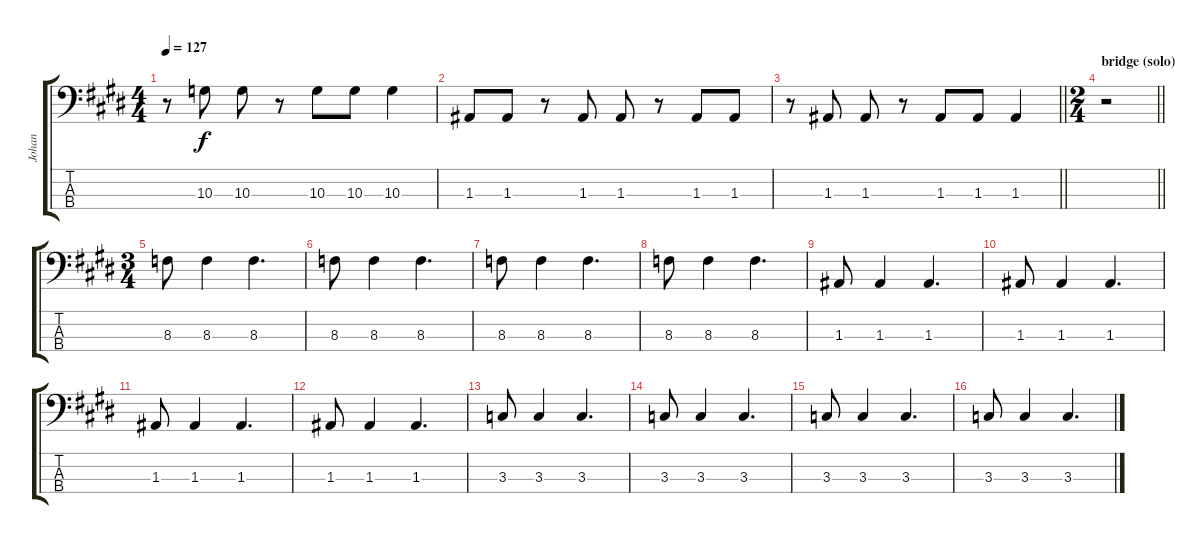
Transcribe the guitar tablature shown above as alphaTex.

\track ("Johan" "Johan") {instrument electricbasspick}
\staff {score tabs}
\tuning (G2 D2 A1 E1) {hide}
\ts (4 4)
\tempo 127
\clef f4
\ks e
r.8{dy f} 10.3.8 10.3.8 r.8 10.3.8 10.3.8 10.3.4 |
1.3.8 1.3.8 r.8 1.3.8 1.3.8 r.8 1.3.8 1.3.8 |
\barLineRight lightlight
r.8 1.3.8 1.3.8 r.8 1.3.8 1.3.8 1.3.4 |
\ts (2 4)
\section ("" "bridge (solo)")
\barLineRight lightlight
r.2 |
\ts (3 4)
8.3.8 8.3.4 8.3.4{d} |
8.3.8 8.3.4 8.3.4{d} |
8.3.8 8.3.4 8.3.4{d} |
8.3.8 8.3.4 8.3.4{d} |
1.3.8 1.3.4 1.3.4{d} |
1.3.8 1.3.4 1.3.4{d} |
1.3.8 1.3.4 1.3.4{d} |
1.3.8 1.3.4 1.3.4{d} |
3.3.8 3.3.4 3.3.4{d} |
3.3.8 3.3.4 3.3.4{d} |
3.3.8 3.3.4 3.3.4{d} |
3.3.8 3.3.4 3.3{sl}.4{d}
